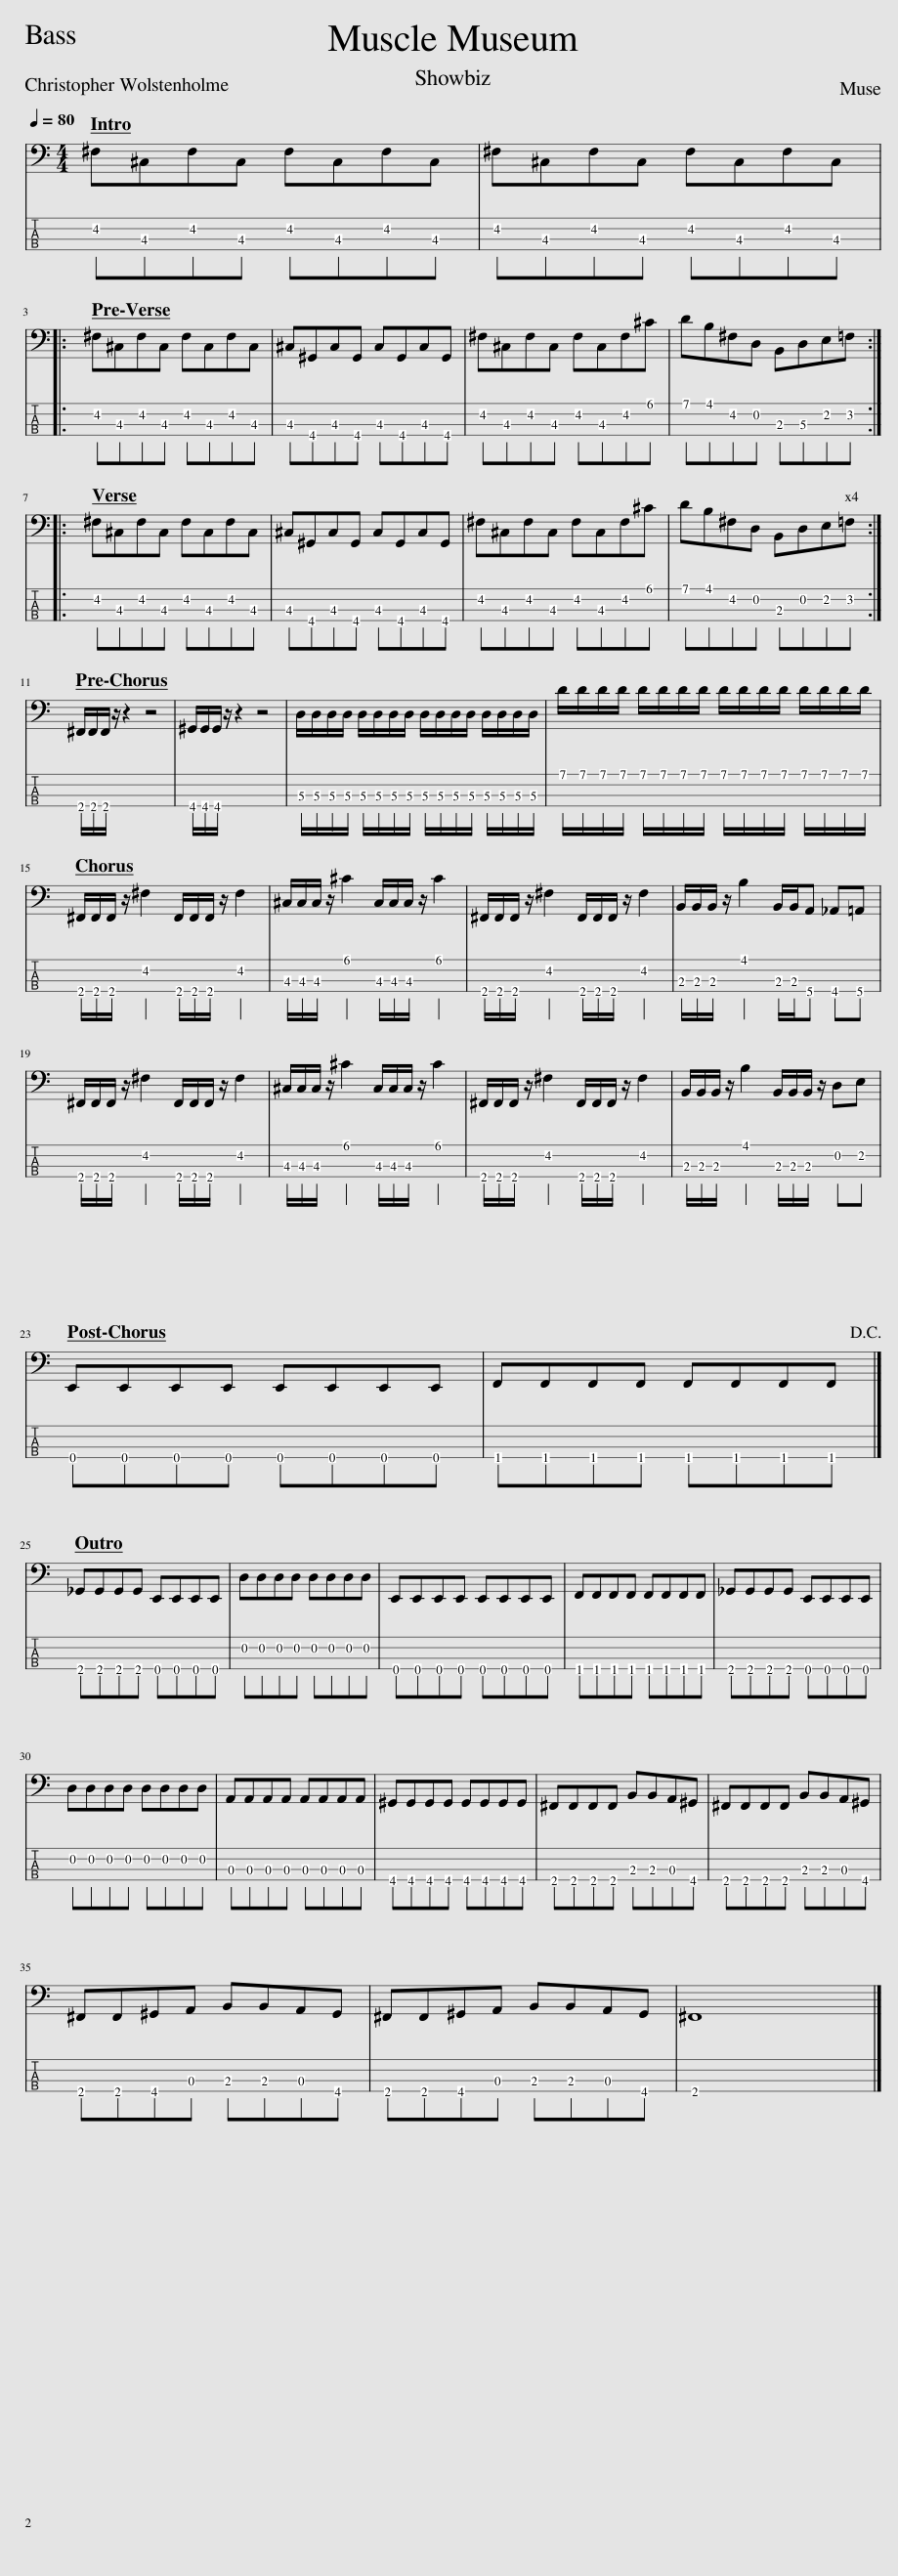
X:1
%%score { 1 | 2 }
L:1/8
Q:1/4=80
M:4/4
I:linebreak $
K:C
V:1 bass transpose=-12
V:2 tab transpose=-12 stafflines=4 strings="E2,A2,D3,G3 "
V:1
 ^F,^C,F,C, F,C,F,C, | ^F,^C,F,C, F,C,F,C, |:$ ^F,^C,F,C, F,C,F,C, | ^C,^G,,C,G,, C,G,,C,G,, | ^F,^C,F,C, F,C,F,^C | %5
 DB,^F,D, B,,D,E,=F, ::$ ^F,^C,F,C, F,C,F,C, | ^C,^G,,C,G,, C,G,,C,G,, | ^F,^C,F,C, F,C,F,^C | DB,^F,D, B,,D,E,=F, :|$ %10
 ^F,,/F,,/F,,/ z/ z2 z4 | ^G,,/G,,/G,,/ z/ z2 z4 | D,/D,/D,/D,/ D,/D,/D,/D,/ D,/D,/D,/D,/ D,/D,/D,/D,/ | D/D/D/D/ D/D/D/D/ D/D/D/D/ D/D/D/D/ |$ ^F,,/F,,/F,,/ z/ ^F,2 F,,/F,,/F,,/ z/ F,2 | %15
 ^C,/C,/C,/ z/ ^C2 C,/C,/C,/ z/ C2 | ^F,,/F,,/F,,/ z/ ^F,2 F,,/F,,/F,,/ z/ F,2 | B,,/B,,/B,,/ z/ B,2 B,,/B,,/A,, _A,,=A,, |$ ^F,,/F,,/F,,/ z/ ^F,2 F,,/F,,/F,,/ z/ F,2 | ^C,/C,/C,/ z/ ^C2 C,/C,/C,/ z/ C2 | %20
 ^F,,/F,,/F,,/ z/ ^F,2 F,,/F,,/F,,/ z/ F,2 | B,,/B,,/B,,/ z/ B,2 B,,/B,,/B,,/ z/ D,E, |$ E,,E,,E,,E,, E,,E,,E,,E,, | F,,F,,F,,F,, F,,F,,F,,F,,!D.C.! |]$ _G,,G,,G,,G,, E,,E,,E,,E,, | %25
 D,D,D,D, D,D,D,D, | E,,E,,E,,E,, E,,E,,E,,E,, | F,,F,,F,,F,, F,,F,,F,,F,, | _G,,G,,G,,G,, E,,E,,E,,E,, |$ D,D,D,D, D,D,D,D, | %30
 A,,A,,A,,A,, A,,A,,A,,A,, | ^G,,G,,G,,G,, G,,G,,G,,G,, | ^F,,F,,F,,F,, B,,B,,A,,^G,, | ^F,,F,,F,,F,, B,,B,,A,,^G,, |$ ^F,,F,,^G,,A,, B,,B,,A,,G,, | %35
 ^F,,F,,^G,,A,, B,,B,,A,,G,, | ^F,,8 |] %37
V:2
 !2!^F,,!3!^C,,!2!F,,!3!C,, !2!F,,!3!C,,!2!F,,!3!C,, | !2!^F,,!3!^C,,!2!F,,!3!C,, !2!F,,!3!C,,!2!F,,!3!C,, |:$ !2!^F,,!3!^C,,!2!F,,!3!C,, !2!F,,!3!C,,!2!F,,!3!C,, | !3!^C,,!4!^G,,,!3!C,,!4!G,,, !3!C,,!4!G,,,!3!C,,!4!G,,, | !2!^F,,!3!^C,,!2!F,,!3!C,, !2!F,,!3!C,,!2!F,,!1!^C, | %5
 !1!D,!1!B,,!2!^F,,!2!D,, !3!B,,,!3!D,,!2!E,,!2!=F,, ::$ !2!^F,,!3!^C,,!2!F,,!3!C,, !2!F,,!3!C,,!2!F,,!3!C,, | !3!^C,,!4!^G,,,!3!C,,!4!G,,, !3!C,,!4!G,,,!3!C,,!4!G,,, | !2!^F,,!3!^C,,!2!F,,!3!C,, !2!F,,!3!C,,!2!F,,!1!^C, | !1!D,!1!B,,!2!^F,,!2!D,, !3!B,,,!2!D,,!2!E,,!2!=F,, :|$ %10
 !4!^F,,,/!4!F,,,/!4!F,,,/ x/ x2 x4 | !4!^G,,,/!4!G,,,/!4!G,,,/ x/ x2 x4 | !3!D,,/!3!D,,/!3!D,,/!3!D,,/ !3!D,,/!3!D,,/!3!D,,/!3!D,,/ !3!D,,/!3!D,,/!3!D,,/!3!D,,/ !3!D,,/!3!D,,/!3!D,,/!3!D,,/ | !1!D,/!1!D,/!1!D,/!1!D,/ !1!D,/!1!D,/!1!D,/!1!D,/ !1!D,/!1!D,/!1!D,/!1!D,/ !1!D,/!1!D,/!1!D,/!1!D,/ |$ !4!^F,,,/!4!F,,,/!4!F,,,/ x/ !2!^F,,2 !4!F,,,/!4!F,,,/!4!F,,,/ x/ !2!F,,2 | %15
 !3!^C,,/!3!C,,/!3!C,,/ x/ !1!^C,2 !3!C,,/!3!C,,/!3!C,,/ x/ !1!C,2 | !4!^F,,,/!4!F,,,/!4!F,,,/ x/ !2!^F,,2 !4!F,,,/!4!F,,,/!4!F,,,/ x/ !2!F,,2 | !3!^B,,,/!3!=B,,,/!3!B,,,/ x/ !1!^B,,2 !3!B,,,/!3!B,,,/!4!A,,, !4!_A,,,!4!=A,,, |$ !4!^F,,,/!4!F,,,/!4!F,,,/ x/ !2!^F,,2 !4!F,,,/!4!F,,,/!4!F,,,/ x/ !2!F,,2 | !3!^C,,/!3!C,,/!3!C,,/ x/ !1!^C,2 !3!C,,/!3!C,,/!3!C,,/ x/ !1!C,2 | %20
 !4!^F,,,/!4!F,,,/!4!F,,,/ x/ !2!^F,,2 !4!F,,,/!4!F,,,/!4!F,,,/ x/ !2!F,,2 | !3!B,,,/!3!B,,,/!3!B,,,/ x/ !1!B,,2 !3!B,,,/!3!B,,,/!3!B,,,/ x/ !2!D,,!2!E,, |$ !4!E,,,!4!E,,,!4!E,,,!4!E,,, !4!E,,,!4!E,,,!4!E,,,!4!E,,, | !4!F,,,!4!F,,,!4!F,,,!4!F,,, !4!F,,,!4!F,,,!4!F,,,!4!F,,, |]$ !4!_G,,,!4!G,,,!4!G,,,!4!G,,, !4!E,,,!4!E,,,!4!E,,,!4!E,,, | %25
 !2!D,,!2!D,,!2!D,,!2!D,, !2!D,,!2!D,,!2!D,,!2!D,, | !4!E,,,!4!E,,,!4!E,,,!4!E,,, !4!E,,,!4!E,,,!4!E,,,!4!E,,, | !4!F,,,!4!F,,,!4!F,,,!4!F,,, !4!F,,,!4!F,,,!4!F,,,!4!F,,, | !4!_G,,,!4!G,,,!4!G,,,!4!G,,, !4!E,,,!4!E,,,!4!E,,,!4!E,,, |$ !2!D,,!2!D,,!2!D,,!2!D,, !2!D,,!2!D,,!2!D,,!2!D,, | %30
 !3!A,,,!3!A,,,!3!A,,,!3!A,,, !3!A,,,!3!A,,,!3!A,,,!3!A,,, | !4!^G,,,!4!G,,,!4!G,,,!4!G,,, !4!G,,,!4!G,,,!4!G,,,!4!G,,, | !4!^F,,,!4!F,,,!4!F,,,!4!F,,, !3!B,,,!3!B,,,!3!A,,,!4!^G,,, | !4!^F,,,!4!F,,,!4!F,,,!4!F,,, !3!B,,,!3!B,,,!3!A,,,!4!^G,,, |$ !4!^F,,,!4!F,,,!4!^G,,,!3!A,,, !3!B,,,!3!B,,,!3!A,,,!4!G,,, | %35
 !4!^F,,,!4!F,,,!4!^G,,,!3!A,,, !3!B,,,!3!B,,,!3!A,,,!4!G,,, | !4!^F,,,8 |] %37
